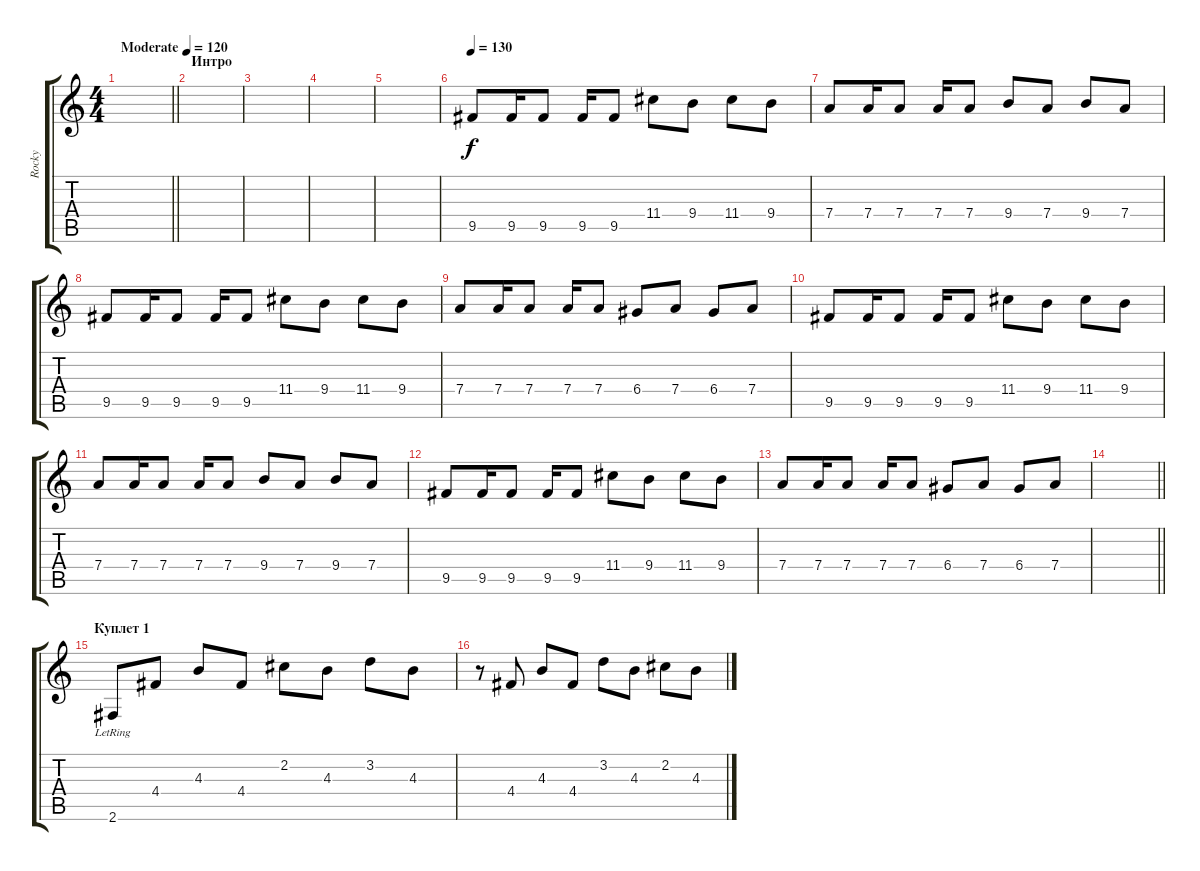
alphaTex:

\track ("Rocky" "Rocky") {instrument distortionguitar}
\staff {score tabs}
\tuning (E4 B3 G3 D3 A2 E2) {hide}
\ts (4 4)
\tempo (120 "Moderate")
\clef g2
\barLineRight lightlight
\ks c
|
\section ("" "Интро")
|
|
|
|
\tempo 130
9.5.8 9.5.16 9.5.8 9.5.16 9.5.8 11.4.8 9.4.8 11.4.8 9.4.8 |
7.4.8 7.4.16 7.4.8 7.4.16 7.4.8 9.4.8 7.4.8 9.4.8 7.4.8 |
9.5.8 9.5.16 9.5.8 9.5.16 9.5.8 11.4.8 9.4.8 11.4.8 9.4.8 |
7.4.8 7.4.16 7.4.8 7.4.16 7.4.8 6.4.8 7.4.8 6.4.8 7.4.8 |
9.5.8 9.5.16 9.5.8 9.5.16 9.5.8 11.4.8 9.4.8 11.4.8 9.4.8 |
7.4.8 7.4.16 7.4.8 7.4.16 7.4.8 9.4.8 7.4.8 9.4.8 7.4.8 |
9.5.8 9.5.16 9.5.8 9.5.16 9.5.8 11.4.8 9.4.8 11.4.8 9.4.8 |
7.4.8 7.4.16 7.4.8 7.4.16 7.4.8 6.4.8 7.4.8 6.4.8 7.4.8 |
\barLineRight lightlight
|
\section ("" "Куплет 1")
2.6{lr}.8 4.4.8 4.3.8 4.4.8 2.2.8 4.3.8 3.2.8 4.3.8 |
r.8 4.4.8 4.3.8 4.4.8 3.2.8 4.3.8 2.2.8 4.3.8
